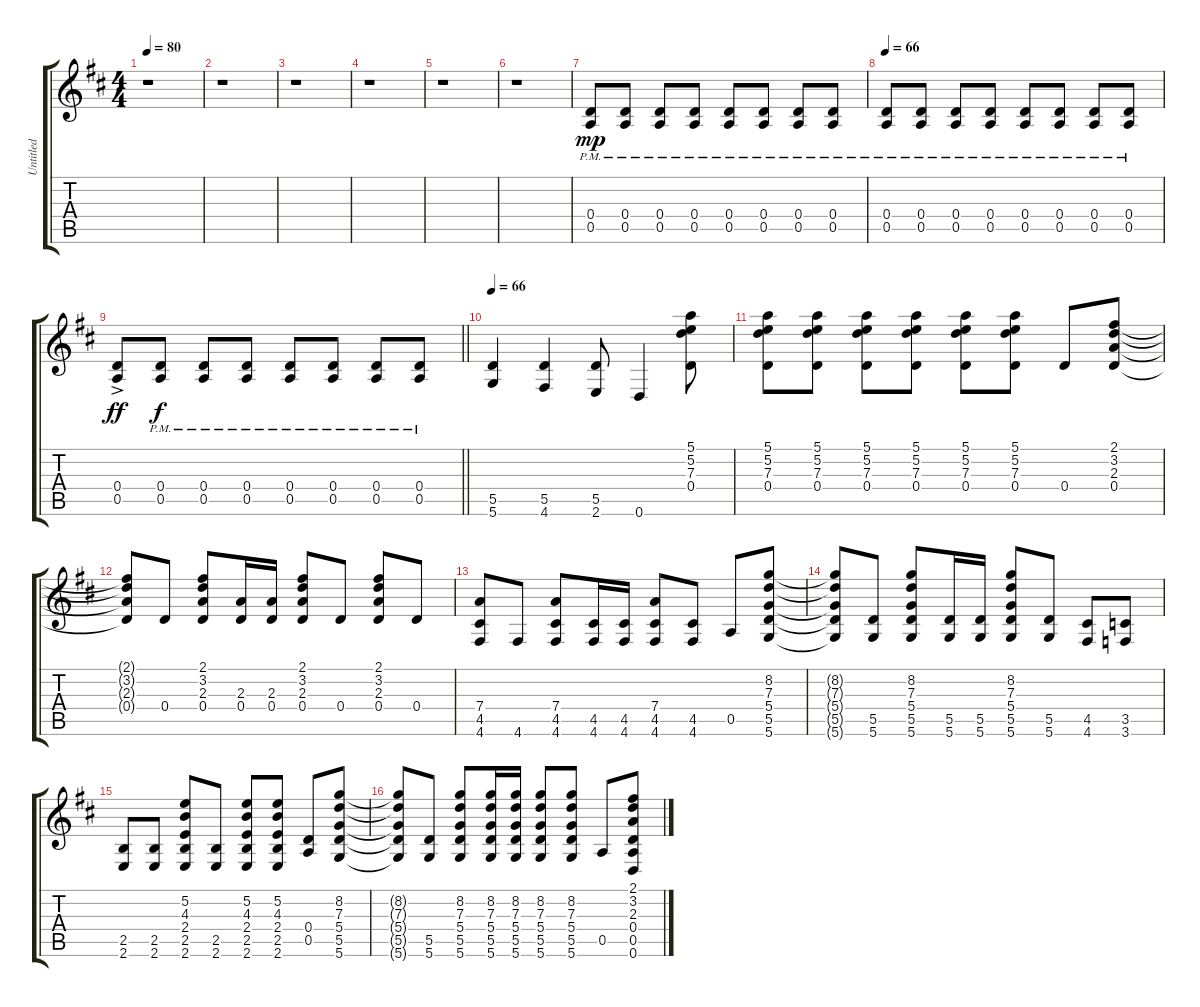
\track ("Untitled" "Untitled") {instrument distortionguitar}
\staff {score tabs}
\tuning (E4 B3 G3 D3 A2 D2) {hide}
\ts (4 4)
\tempo 80
\clef g2
\ks d
r.1{dy mp} |
r.1 |
r.1 |
r.1 |
r.1 |
r.1 |
(0.4{pm} 0.5{pm}).8 (0.4{pm} 0.5{pm}).8 (0.4{pm} 0.5{pm}).8 (0.4{pm} 0.5{pm}).8 (0.4{pm} 0.5{pm}).8 (0.4{pm} 0.5{pm}).8 (0.4{pm} 0.5{pm}).8 (0.4{pm} 0.5{pm}).8 |
\tempo 66
(0.4{pm} 0.5{pm}).8 (0.4{pm} 0.5{pm}).8 (0.4{pm} 0.5{pm}).8 (0.4{pm} 0.5{pm}).8 (0.4{pm} 0.5{pm}).8 (0.4{pm} 0.5{pm}).8 (0.4{pm} 0.5{pm}).8 (0.4{pm} 0.5{pm}).8 |
\barLineRight lightlight
(0.4{ac} 0.5{ac}).8{dy ff} (0.4{pm} 0.5{pm}).8{dy f} (0.4{pm} 0.5{pm}).8 (0.4{pm} 0.5{pm}).8 (0.4{pm} 0.5{pm}).8 (0.4{pm} 0.5{pm}).8 (0.4{pm} 0.5{pm}).8 (0.4{pm} 0.5{pm}).8 |
\tempo 66
(5.5 5.6).4 (5.5 4.6).4 (5.5 2.6).8 0.6.4 (5.1 5.2 7.3 0.4).8 |
(5.1 5.2 7.3 0.4).8 (5.1 5.2 7.3 0.4).8 (5.1 5.2 7.3 0.4).8 (5.1 5.2 7.3 0.4).8 (5.1 5.2 7.3 0.4).8 (5.1 5.2 7.3 0.4).8 0.4.8 (2.1 3.2 2.3 0.4).8 |
(2.1{t} 3.2{t} 2.3{t} 0.4{t}).8 0.4.8 (2.1 3.2 2.3 0.4).8 (2.3 0.4).16 (2.3 0.4).16 (2.1 3.2 2.3 0.4).8 0.4.8 (2.1 3.2 2.3 0.4).8 0.4.8 |
(7.4 4.5 4.6).8 4.6.8 (7.4 4.5 4.6).8 (4.5 4.6).16 (4.5 4.6).16 (7.4 4.5 4.6).8 (4.5 4.6).8 0.5.8 (8.2 7.3 5.4 5.5 5.6).8 |
(8.2{t} 7.3{t} 5.4{t} 5.5{t} 5.6{t}).8 (5.5 5.6).8 (8.2 7.3 5.4 5.5 5.6).8 (5.5 5.6).16 (5.5 5.6).16 (8.2 7.3 5.4 5.5 5.6).8 (5.5 5.6).8 (4.5 4.6).8 (3.5 3.6).8 |
(2.5 2.6).8 (2.5 2.6).8 (5.2 4.3 2.4 2.5 2.6).8 (2.5 2.6).8 (5.2 4.3 2.4 2.5 2.6).8 (5.2 4.3 2.4 2.5 2.6).8 (0.4 0.5).8 (8.2 7.3 5.4 5.5 5.6).8 |
(8.2{t} 7.3{t} 5.4{t} 5.5{t} 5.6{t}).8 (5.5 5.6).8 (8.2 7.3 5.4 5.5 5.6).8 (8.2 7.3 5.4 5.5 5.6).16 (8.2 7.3 5.4 5.5 5.6).16 (8.2 7.3 5.4 5.5 5.6).8 (8.2 7.3 5.4 5.5 5.6).8 0.5.8 (2.1 3.2 2.3 0.4 0.5 0.6).8
